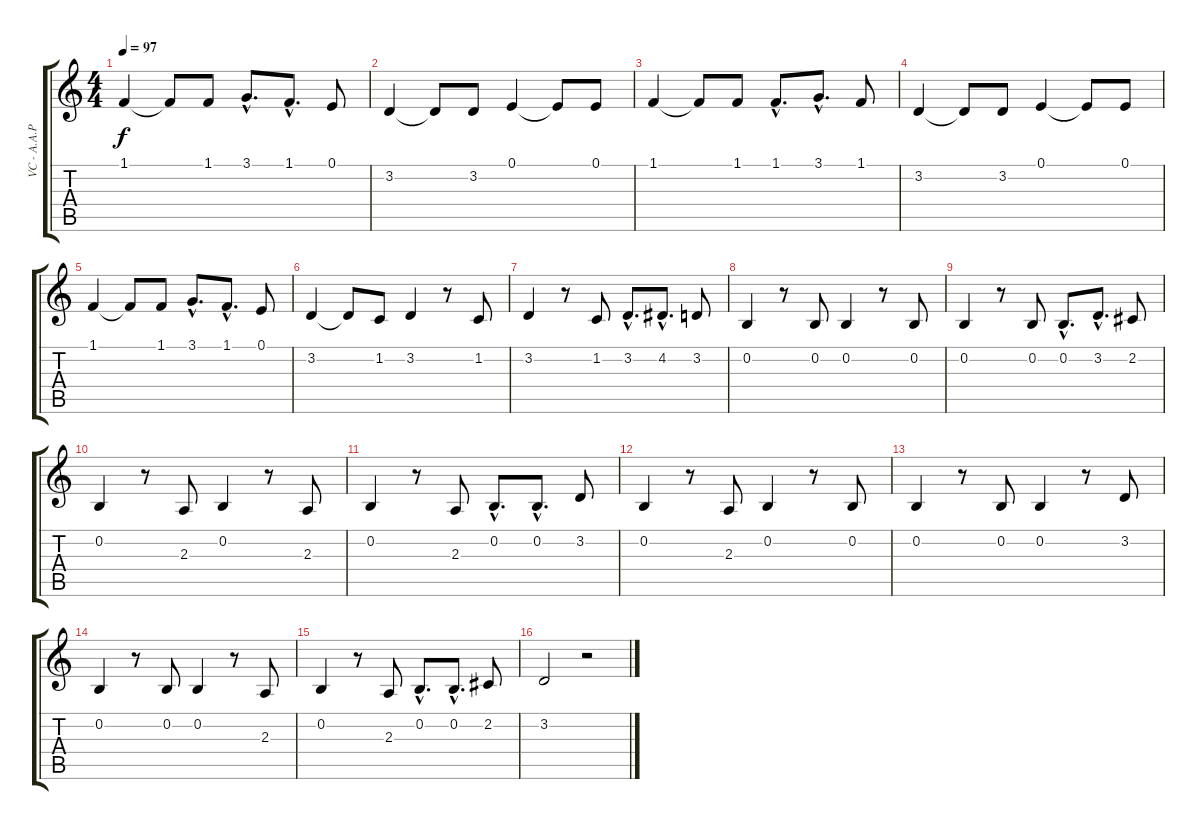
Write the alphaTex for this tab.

\track ("VC - A.A.Pavlyuchenkoff" "VC - A.A.P") {instrument harmonica}
\staff {score tabs}
\tuning (E4 B3 G3 D3 A2 E2) {hide}
\ts (4 4)
\tempo 97
\clef g2
\ks c
1.1.4{dy f} 1.1{t}.8 1.1.8 3.1{hac}.8{d} 1.1{hac}.8{d} 0.1.8 |
3.2.4 3.2{t}.8 3.2.8 0.1.4 0.1{t}.8 0.1.8 |
1.1.4 1.1{t}.8 1.1.8 1.1{hac}.8{d} 3.1{hac}.8{d} 1.1.8 |
3.2.4 3.2{t}.8 3.2.8 0.1.4 0.1{t}.8 0.1.8 |
1.1.4 1.1{t}.8 1.1.8 3.1{hac}.8{d} 1.1{hac}.8{d} 0.1.8 |
3.2.4 3.2{t}.8 1.2.8 3.2.4 r.8 1.2.8 |
3.2.4 r.8 1.2.8 3.2{hac}.8{d} 4.2{hac}.8{d} 3.2.8 |
0.2.4 r.8 0.2.8 0.2.4 r.8 0.2.8 |
0.2.4 r.8 0.2.8 0.2{hac}.8{d} 3.2{hac}.8{d} 2.2.8 |
0.2.4 r.8 2.3.8 0.2.4 r.8 2.3.8 |
0.2.4 r.8 2.3.8 0.2{hac}.8{d} 0.2{hac}.8{d} 3.2.8 |
0.2.4 r.8 2.3.8 0.2.4 r.8 0.2.8 |
0.2.4 r.8 0.2.8 0.2.4 r.8 3.2.8 |
0.2.4 r.8 0.2.8 0.2.4 r.8 2.3.8 |
0.2.4 r.8 2.3.8 0.2{hac}.8{d} 0.2{hac}.8{d} 2.2.8 |
3.2.2 r.2
